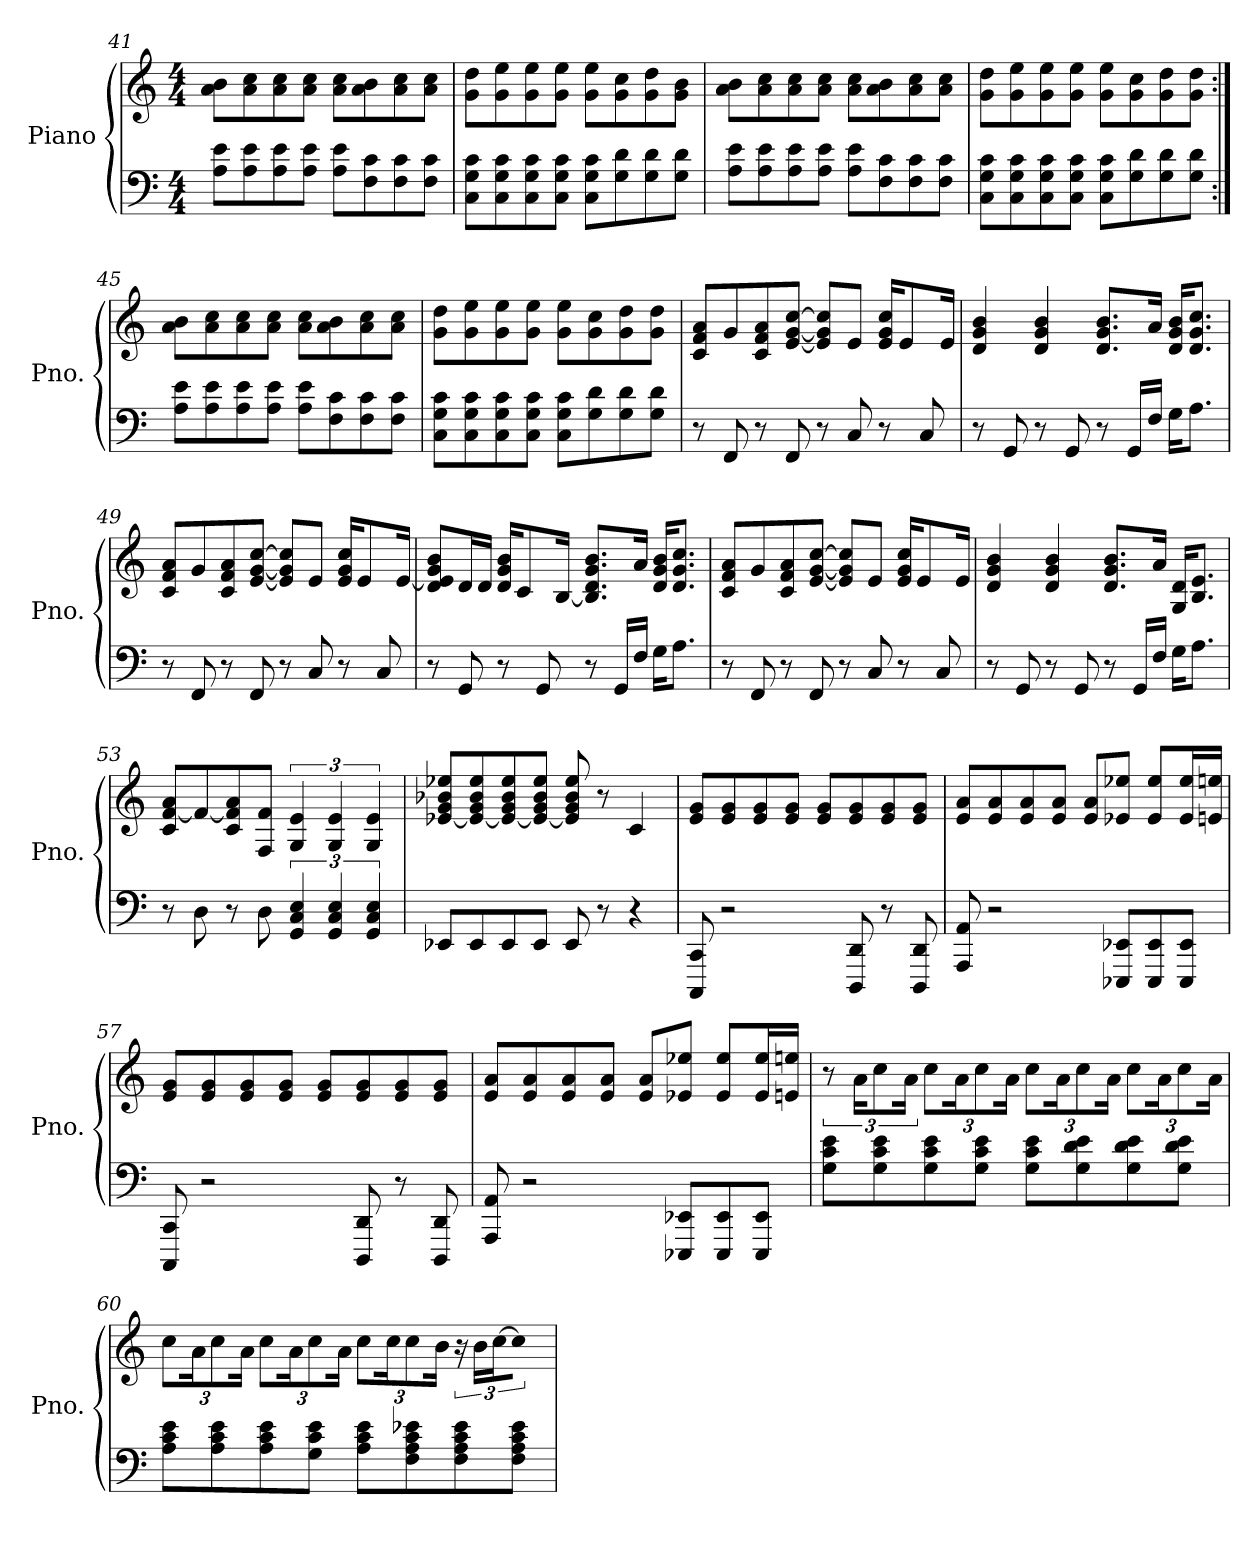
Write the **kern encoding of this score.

**kern	**kern
*part1	*part1
*staff2	*staff1
*I"Piano	*
*I'Pno.	*
*clefF4	*clefG2
*k[]	*k[]
*M4/4	*M4/4
=41	=41
8A\ 8e\L	8a\ 8b\L
8A\ 8e\	8a\ 8cc\
8A\ 8e\	8a\ 8cc\
8A\ 8e\J	8a\ 8cc\J
8A\ 8e\L	8a\ 8cc\L
8F\ 8c\	8a\ 8b\
8F\ 8c\	8a\ 8cc\
8F\ 8c\J	8a\ 8cc\J
=42	=42
8C\ 8G\ 8c\L	8g\ 8dd\L
8C\ 8G\ 8c\	8g\ 8ee\
8C\ 8G\ 8c\	8g\ 8ee\
8C\ 8G\ 8c\J	8g\ 8ee\J
8C\ 8G\ 8c\L	8g\ 8ee\L
8G\ 8d\	8g\ 8cc\
8G\ 8d\	8g\ 8dd\
8G\ 8d\J	8g\ 8b\J
!!LO:LB:g=z
=43	=43
8A\ 8e\L	8a\ 8b\L
8A\ 8e\	8a\ 8cc\
8A\ 8e\	8a\ 8cc\
8A\ 8e\J	8a\ 8cc\J
8A\ 8e\L	8a\ 8cc\L
8F\ 8c\	8a\ 8b\
8F\ 8c\	8a\ 8cc\
8F\ 8c\J	8a\ 8cc\J
=44	=44
8C\ 8G\ 8c\L	8g\ 8dd\L
8C\ 8G\ 8c\	8g\ 8ee\
8C\ 8G\ 8c\	8g\ 8ee\
8C\ 8G\ 8c\J	8g\ 8ee\J
8C\ 8G\ 8c\L	8g\ 8ee\L
8G\ 8d\	8g\ 8cc\
8G\ 8d\	8g\ 8dd\
8G\ 8d\J	8g\ 8dd\J
=45:|!	=45:|!
8A\ 8e\L	8a\ 8b\L
8A\ 8e\	8a\ 8cc\
8A\ 8e\	8a\ 8cc\
8A\ 8e\J	8a\ 8cc\J
8A\ 8e\L	8a\ 8cc\L
8F\ 8c\	8a\ 8b\
8F\ 8c\	8a\ 8cc\
8F\ 8c\J	8a\ 8cc\J
=46	=46
8C\ 8G\ 8c\L	8g\ 8dd\L
8C\ 8G\ 8c\	8g\ 8ee\
8C\ 8G\ 8c\	8g\ 8ee\
8C\ 8G\ 8c\J	8g\ 8ee\J
8C\ 8G\ 8c\L	8g\ 8ee\L
8G\ 8d\	8g\ 8cc\
8G\ 8d\	8g\ 8dd\
8G\ 8d\J	8g\ 8dd\J
!!LO:LB:g=z
=47	=47
8r	8c/ 8f/ 8a/L
8FF/	8g/
8r	8c/ 8f/ 8a/
8FF/	[8e/ [8g/ [8cc/J
8r	8e/] 8g/] 8cc/]L
8C/	8e/J
8r	16e/ 16g/ 16cc/KL
.	8e/
8C/	.
.	16e/Jk
=48	=48
8r	4d/ 4g/ 4b/
8GG/	.
8r	4d/ 4g/ 4b/
8GG/	.
8r	8.d/ 8.g/ 8.b/L
16GG/LL	.
16F/JJ	16a/Jk
16G\KL	16d/ 16g/ 16b/KL
8.A\J	8.d/ 8.g/ 8.cc/J
=49	=49
8r	8c/ 8f/ 8a/L
8FF/	8g/
8r	8c/ 8f/ 8a/
8FF/	[8e/ [8g/ [8cc/J
8r	8e/] 8g/] 8cc/]L
8C/	8e/J
8r	16e/ 16g/ 16cc/KL
.	8e/
8C/	.
.	[16e/Jk
=50	=50
8r	8d/ 8e/] 8g/ 8b/L
8GG/	16d/L
.	16d/JJ
8r	16d/ 16g/ 16b/KL
.	8c/
8GG/	.
.	[16B/Jk
8r	8.B/] 8.d/ 8.g/ 8.b/L
16GG/LL	.
16F/JJ	16a/Jk
16G\KL	16d/ 16g/ 16b/KL
8.A\J	8.d/ 8.g/ 8.cc/J
!!LO:LB:g=z
=51	=51
8r	8c/ 8f/ 8a/L
8FF/	8g/
8r	8c/ 8f/ 8a/
8FF/	[8e/ [8g/ [8cc/J
8r	8e/] 8g/] 8cc/]L
8C/	8e/J
8r	16e/ 16g/ 16cc/KL
.	8e/
8C/	.
.	16e/Jk
=52	=52
8r	4d/ 4g/ 4b/
8GG/	.
8r	4d/ 4g/ 4b/
8GG/	.
8r	8.d/ 8.g/ 8.b/L
16GG/LL	.
16F/JJ	16a/Jk
16G\KL	16G/ 16d/KL
8.A\J	8.B/ 8.e/J
=53	=53
8r	8c/ [8f/ 8a/L
8D\	8f/_
8r	8c/ 8f/] 8a/
8D\	8F/ 8f/J
6GG/ 6C/ 6E/	6G/ 6e/
6GG/ 6C/ 6E/	6G/ 6e/
6GG/ 6C/ 6E/	6G/ 6e/
=54	=54
8EE-X/L	[8e-X/ 8g/ 8b-X/ 8ee-X/L
8EE-/	8e-/_ 8g/ 8b-/ 8ee-/
8EE-/	8e-/_ 8g/ 8b-/ 8ee-/
8EE-/J	8e-/_ 8g/ 8b-/ 8ee-/J
8EE-/	8e-/] 8g/ 8b-/ 8ee-/
8r	8r
4r	4c/
!!LO:LB:g=z
=55	=55
8CCC/ 8CC/	8e/ 8g/L
2r	8e/ 8g/
.	8e/ 8g/
.	8e/ 8g/J
.	8e/ 8g/L
8DDD/ 8DD/	8e/ 8g/
8r	8e/ 8g/
8DDD/ 8DD/	8e/ 8g/J
=56	=56
8AAA/ 8AA/	8e/ 8a/L
2r	8e/ 8a/
.	8e/ 8a/
.	8e/ 8a/J
.	8e/ 8a/L
8EEE-X/ 8EE-X/L	8e-X/ 8ee-X/J
8EEE-/ 8EE-/	8e-/ 8ee-/L
8EEE-/ 8EE-/J	16e-/ 16ee-/L
.	16en/ 16een/JJ
=57	=57
8CCC/ 8CC/	8e/ 8g/L
2r	8e/ 8g/
.	8e/ 8g/
.	8e/ 8g/J
.	8e/ 8g/L
8DDD/ 8DD/	8e/ 8g/
8r	8e/ 8g/
8DDD/ 8DD/	8e/ 8g/J
=58	=58
8AAA/ 8AA/	8e/ 8a/L
2r	8e/ 8a/
.	8e/ 8a/
.	8e/ 8a/J
.	8e/ 8a/L
8EEE-X/ 8EE-X/L	8e-X/ 8ee-X/J
8EEE-/ 8EE-/	8e-/ 8ee-/L
8EEE-/ 8EE-/J	16e-/ 16ee-/L
.	16en/ 16een/JJ
!!LO:PB:g=z
=59	=59
8G\ 8c\ 8e\L	12r
.	24a\KL
*	*Xbrackettup
8G\ 8c\ 8e\	12cc\
.	24a\Jk
8G\ 8c\ 8e\	12cc\L
.	24a\K
8G\ 8c\ 8e\J	12cc\
.	24a\Jk
8G\ 8c\ 8e\L	12cc\L
.	24a\K
8G\ 8d\ 8e\	12cc\
.	24a\Jk
8G\ 8d\ 8e\	12cc\L
.	24a\K
8G\ 8d\ 8e\J	12cc\
.	24a\Jk
=60	=60
8A\ 8c\ 8e\L	12cc\L
.	24a\K
8A\ 8c\ 8e\	12cc\
.	24a\Jk
8A\ 8c\ 8e\	12cc\L
.	24a\K
8G\ 8c\ 8e\J	12cc\
.	24a\Jk
8A\ 8c\ 8e\L	12cc\L
.	24cc\K
8F\ 8A\ 8c\ 8e-X\	12cc\
.	24b\Jk
*	*brackettup
8F\ 8A\ 8c\ 8e-\	24r
.	24b\LL
.	[24cc\J
8F\ 8A\ 8c\ 8e-\J	8cc\J]
=	=
*-	*-
